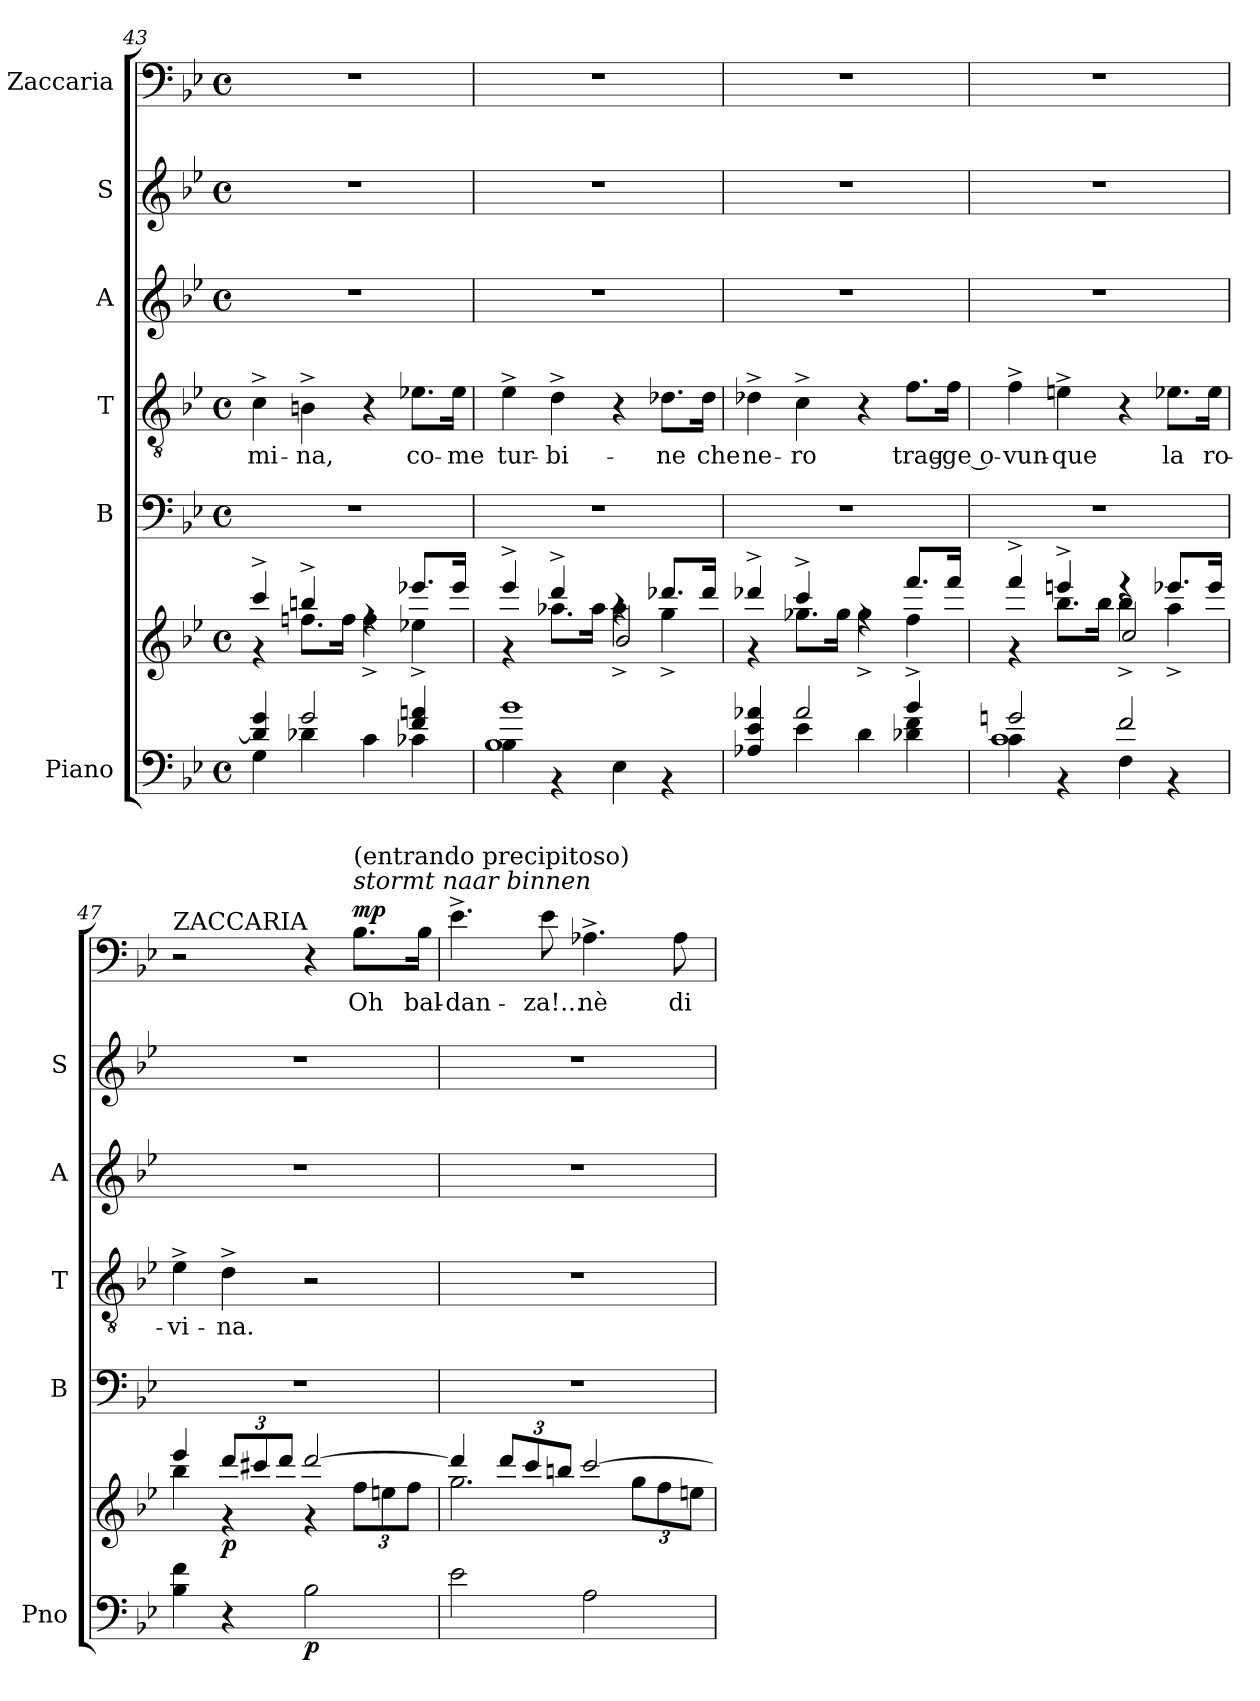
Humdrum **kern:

**kern	**kern	**dynam	**kern	**kern	**text	**kern	**kern	**kern	**text	**dynam
*part6	*part6	*part6	*part5	*part4	*part4	*part3	*part2	*part1	*part1	*part1
*staff7	*staff6	*staff6/7	*staff5	*staff4	*staff4	*staff3	*staff2	*staff1	*staff1	*staff1
*I"Piano	*	*	*I"B	*I"T	*	*I"A	*I"S	*I"Zaccaria	*	*
*I'Pno	*	*	*I'B	*I'T	*	*I'A	*I'S	*	*	*
!!LO:PB:g=z
*clefF4	*clefG2	*	*clefF4	*clefGv2	*	*clefG2	*clefG2	*clefF4	*	*
*k[b-e-]	*k[b-e-]	*	*k[b-e-]	*k[b-e-]	*	*k[b-e-]	*k[b-e-]	*k[b-e-]	*	*
*M4/4	*M4/4	*	*M4/4	*M4/4	*	*M4/4	*M4/4	*M4/4	*	*
*met(c)	*met(c)	*	*met(c)	*met(c)	*	*met(c)	*met(c)	*met(c)	*	*
=43	=43	=43	=43	=43	=43	=43	=43	=43	=43	=43
*^	*^	*	*	*	*	*	*	*	*	*
!	!	!	!	!	!	!	!LO:LY:b	!	!	!	!	!
4d/] 4g/	4G\	4ccc^/	4rg	.	1r	4c^\	-mi-	1r	1r	1r	.	.
!	!	!	!	!	!	!	!LO:LY:b	!	!	!	!	!
2g/	4d-X\	4bbn^/	8.ffn\L	.	.	4Bn^\	-na,	.	.	.	.	.
.	.	.	16ff\Jk	.	.	.	.	.	.	.	.	.
.	4c\	4rff	4ff^\	.	.	4r	.	.	.	.	.	.
!	!	!	!	!	!	!	!LO:LY:b	!	!	!	!	!
4f/ 4an/	4c-X\	8.eee-X/L	4ee-X^\	.	.	8.e-X\L	co-	.	.	.	.	.
!	!	!	!	!	!	!	!LO:LY:b	!	!	!	!	!
.	.	16eee-/Jk	.	.	.	16e-\Jk	-me	.	.	.	.	.
=44	=44	=44	=44	=44	=44	=44	=44	=44	=44	=44	=44	=44
*	*^	*	*^	*	*	*	*	*	*	*	*	*
!	!	!	!	!	!	!	!	!	!LO:LY:b	!	!	!	!	!
1b-	4B-\	1B-	4eee-^/	4rg	2ryy	.	1r	4e-^\	tur-	1r	1r	1r	.	.
!	!	!	!	!	!	!	!	!	!LO:LY:b	!	!	!	!	!
.	4rBB	.	4ddd^/	8.aa-X\L	.	.	.	4d^\	-bi-	.	.	.	.	.
.	.	.	.	16aa-\Jk	.	.	.	.	.	.	.	.	.	.
.	4E-\	.	4raa	4aa-^\	2b-/	.	.	4r	.	.	.	.	.	.
!	!	!	!	!	!	!	!	!	!LO:LY:b	!	!	!	!	!
.	4rBB	.	8.ddd-X/L	4gg^\	.	.	.	8.d-X\L	-ne	.	.	.	.	.
!	!	!	!	!	!	!	!	!	!LO:LY:b	!	!	!	!	!
.	.	.	16ddd-/Jk	.	.	.	.	16d-\Jk	che	.	.	.	.	.
*	*v	*v	*	*	*	*	*	*	*	*	*	*	*	*
*	*	*	*v	*v	*	*	*	*	*	*	*	*	*
=45	=45	=45	=45	=45	=45	=45	=45	=45	=45	=45	=45	=45
!	!	!	!	!	!	!	!LO:LY:b	!	!	!	!	!
4A-X/ 4e-/ 4a-X/	4ryy	4ddd-X^/	4rg	.	1r	4d-X^\	ne-	1r	1r	1r	.	.
!	!	!	!	!	!	!	!LO:LY:b	!	!	!	!	!
2a-/	4e-\	4ccc^/	8.gg-X\L	.	.	4c^\	-ro	.	.	.	.	.
.	.	.	16gg-\Jk	.	.	.	.	.	.	.	.	.
.	4d\	4rff	4gg-^\	.	.	4r	.	.	.	.	.	.
!	!	!	!	!	!	!	!LO:LY:b	!	!	!	!	!
4b-/	4d-X\ 4f\	8.fff/L	4ff^\	.	.	8.f\L	trag-	.	.	.	.	.
!	!	!	!	!	!	!	!LO:LY:b	!	!	!	!	!
.	.	16fff/Jk	.	.	.	16f\Jk	-ge o-	.	.	.	.	.
=46	=46	=46	=46	=46	=46	=46	=46	=46	=46	=46	=46	=46
*	*^	*	*^	*	*	*	*	*	*	*	*	*
!	!	!	!	!	!	!	!	!	!LO:LY:b	!	!	!	!	!
2gn/	4c\	1c	4fff^/	4rg	2ryy	.	1r	4f^\	-vun-	1r	1r	1r	.	.
!	!	!	!	!	!	!	!	!	!LO:LY:b	!	!	!	!	!
.	4rBB	.	4eeen^/	8.bb-\L	.	.	.	4en^\	-que	.	.	.	.	.
.	.	.	.	16bb-\Jk	.	.	.	.	.	.	.	.	.	.
2f/	4F\	.	4reee	4bb-^\	2cc/	.	.	4r	.	.	.	.	.	.
!	!	!	!	!	!	!	!	!	!LO:LY:b	!	!	!	!	!
.	4rBB	.	8.eee-X/L	4aa^\	.	.	.	8.e-X\L	la	.	.	.	.	.
!	!	!	!	!	!	!	!	!	!LO:LY:b	!	!	!	!	!
.	.	.	16eee-/Jk	.	.	.	.	16e-\Jk	ro-	.	.	.	.	.
*v	*v	*v	*	*	*	*	*	*	*	*	*	*	*	*
*	*	*v	*v	*	*	*	*	*	*	*	*	*
!!LO:LB:g=z
=47	=47	=47	=47	=47	=47	=47	=47	=47	=47	=47	=47
!	!	!	!	!	!	!	!	!	!LO:TX:a:t=ZACCARIA	!	!
!	!	!	!	!	!	!LO:LY:b	!	!	!	!	!
4B-\ 4f\	4eee-/	4bb-\	.	1r	4e-^\	-vi-	1r	1r	2r	.	.
*	*Xbrackettup	*	*	*	*	*	*	*	*	*	*
!	!	!	!LO:DY:b	!	!	!LO:LY:b	!	!	!	!	!
4r	12ddd/L	4rg	p	.	4d^\	-na.	.	.	.	.	.
.	12ccc#X/	.	.	.	.	.	.	.	.	.	.
.	12ddd/J	.	.	.	.	.	.	.	.	.	.
!	!	!	!LO:DY:b=2	!	!	!	!	!	!	!	!
2B-\	[2ddd/	4rg	p	.	2r	.	.	.	4r	.	.
!	!	!	!	!	!	!	!	!	!LO:TX:a:i:t=stormt naar binnen	!	!
!	!	!	!	!	!	!	!	!	!LO:TX:a:t=(entrando precipitoso)	!	!
!	!	!	!	!	!	!	!	!	!	!LO:LY:b	!LO:DY:a
.	.	12ff\L	.	.	.	.	.	.	8.B-\L	Oh	mp
.	.	12een\	.	.	.	.	.	.	.	.	.
.	.	12ff\J	.	.	.	.	.	.	.	.	.
!	!	!	!	!	!	!	!	!	!	!LO:LY:b	!
.	.	.	.	.	.	.	.	.	16B-\Jk	bal-	.
=48	=48	=48	=48	=48	=48	=48	=48	=48	=48	=48	=48
!	!	!	!	!	!	!	!	!	!	!LO:LY:b	!
2e-\	4ddd/]	2.gg\	.	1r	1r	.	1r	1r	4.e-^\	-dan-	.
.	12ddd/L	.	.	.	.	.	.	.	.	.	.
.	12ccc/	.	.	.	.	.	.	.	.	.	.
!	!	!	!	!	!	!	!	!	!	!LO:LY:b	!
.	.	.	.	.	.	.	.	.	8e-\	-za!...	.
.	12bbn/J	.	.	.	.	.	.	.	.	.	.
!	!	!	!	!	!	!	!	!	!	!LO:LY:b	!
2A\	[2ccc/	.	.	.	.	.	.	.	4.A-X^\	nè	.
.	.	12gg\L	.	.	.	.	.	.	.	.	.
.	.	12ff\	.	.	.	.	.	.	.	.	.
!	!	!	!	!	!	!	!	!	!	!LO:LY:b	!
.	.	.	.	.	.	.	.	.	8A-\	di-	.
.	.	12een\J	.	.	.	.	.	.	.	.	.
*	*v	*v	*	*	*	*	*	*	*	*	*
=	=	=	=	=	=	=	=	=	=	=
*-	*-	*-	*-	*-	*-	*-	*-	*-	*-	*-
